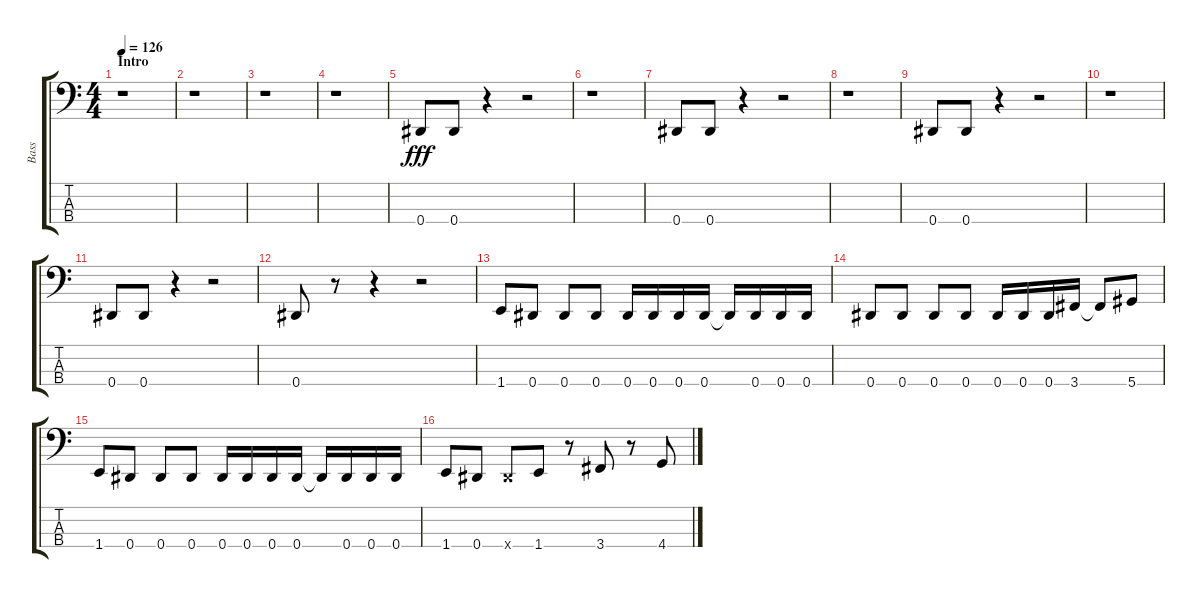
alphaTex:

\track ("Bass" "Bass") {instrument electricbasspick}
\staff {score tabs}
\tuning (Gb2 Db2 Ab1 Eb1) {hide}
\ts (4 4)
\section ("" "Intro")
\tempo 126
\clef f4
\ks c
r.1{dy fff instrument electricbasspick} |
r.1 |
r.1 |
r.1 |
0.4.8 0.4.8 r.4 r.2 |
r.1 |
0.4.8 0.4.8 r.4 r.2 |
r.1 |
0.4.8 0.4.8 r.4 r.2 |
r.1 |
0.4.8 0.4.8 r.4 r.2 |
0.4.8 r.8 r.4 r.2 |
1.4.8 0.4.8 0.4.8 0.4.8 0.4.16 0.4.16 0.4.16 0.4.16 0.4{t}.16 0.4.16 0.4.16 0.4.16 |
0.4.8 0.4.8 0.4.8 0.4.8 0.4.16 0.4.16 0.4.16 3.4.16 3.4{t}.8 5.4.8 |
1.4.8 0.4.8 0.4.8 0.4.8 0.4.16 0.4.16 0.4.16 0.4.16 0.4{t}.16 0.4.16 0.4.16 0.4.16 |
1.4.8 0.4.8 0.4{x}.8 1.4.8 r.8 3.4.8 r.8 4.4.8
